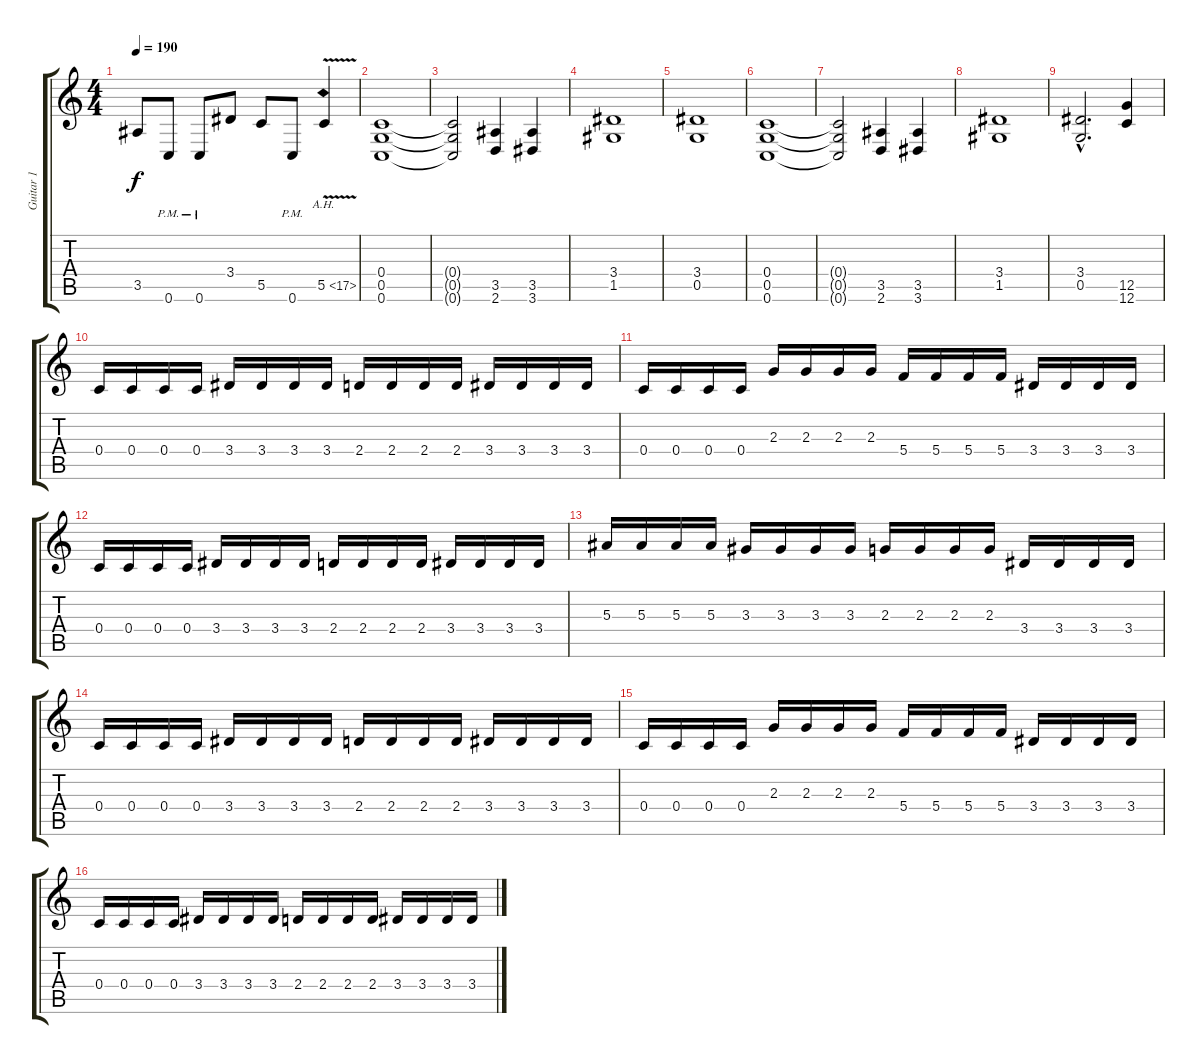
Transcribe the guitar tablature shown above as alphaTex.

\track ("Guitar 1" "Guitar 1") {instrument distortionguitar}
\staff {score tabs}
\tuning (D4 A3 F3 C3 G2 C2) {hide}
\ts (4 4)
\tempo 190
\clef g2
\ks c
3.5.8{dy f} 0.6{pm}.8 0.6{pm}.8 3.4.8 5.5.8 0.6{pm}.8 5.5{ah 12 v}.4 |
(0.4 0.5 0.6).1 |
(0.4{t} 0.5{t} 0.6{t}).2 (3.5 2.6).4 (3.5 3.6).4 |
(3.4 1.5).1 |
(3.4 0.5).1 |
(0.4 0.5 0.6).1 |
(0.4{t} 0.5{t} 0.6{t}).2 (3.5 2.6).4 (3.5 3.6).4 |
(3.4 1.5).1 |
(3.4{hac} 0.5{hac}).2{d} (12.5 12.6).4 |
0.4.16 0.4.16 0.4.16 0.4.16 3.4.16 3.4.16 3.4.16 3.4.16 2.4.16 2.4.16 2.4.16 2.4.16 3.4.16 3.4.16 3.4.16 3.4.16 |
0.4.16 0.4.16 0.4.16 0.4.16 2.3.16 2.3.16 2.3.16 2.3.16 5.4.16 5.4.16 5.4.16 5.4.16 3.4.16 3.4.16 3.4.16 3.4.16 |
0.4.16 0.4.16 0.4.16 0.4.16 3.4.16 3.4.16 3.4.16 3.4.16 2.4.16 2.4.16 2.4.16 2.4.16 3.4.16 3.4.16 3.4.16 3.4.16 |
5.3.16 5.3.16 5.3.16 5.3.16 3.3.16 3.3.16 3.3.16 3.3.16 2.3.16 2.3.16 2.3.16 2.3.16 3.4.16 3.4.16 3.4.16 3.4.16 |
0.4.16 0.4.16 0.4.16 0.4.16 3.4.16 3.4.16 3.4.16 3.4.16 2.4.16 2.4.16 2.4.16 2.4.16 3.4.16 3.4.16 3.4.16 3.4.16 |
0.4.16 0.4.16 0.4.16 0.4.16 2.3.16 2.3.16 2.3.16 2.3.16 5.4.16 5.4.16 5.4.16 5.4.16 3.4.16 3.4.16 3.4.16 3.4.16 |
0.4.16 0.4.16 0.4.16 0.4.16 3.4.16 3.4.16 3.4.16 3.4.16 2.4.16 2.4.16 2.4.16 2.4.16 3.4.16 3.4.16 3.4.16 3.4.16
